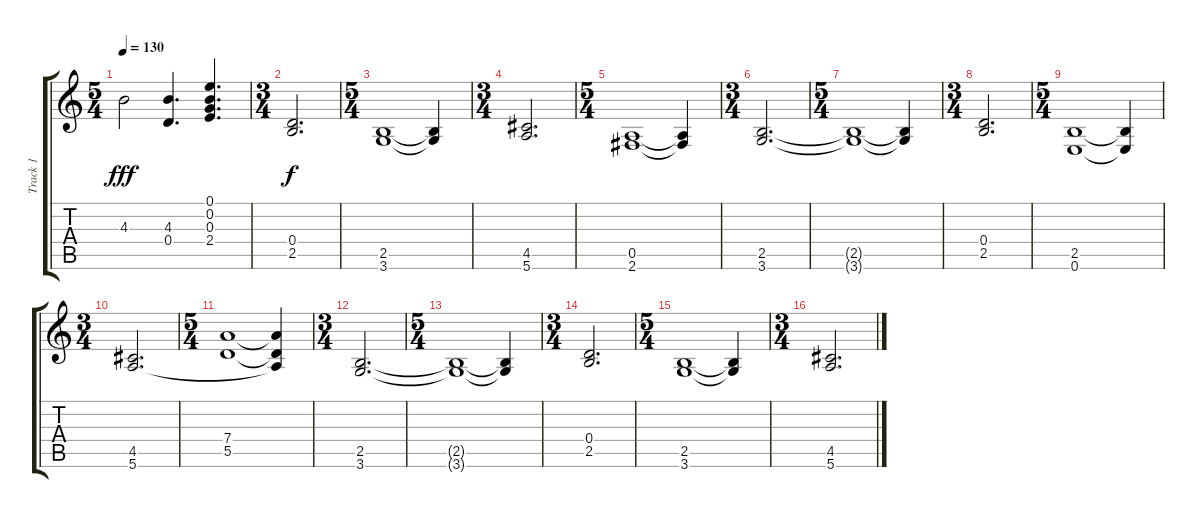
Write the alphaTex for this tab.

\track ("Track 1" "Track 1") {instrument acousticguitarsteel}
\staff {score tabs}
\tuning (E4 B3 G3 D3 A2 E2) {hide}
\ts (5 4)
\tempo 130
\clef g2
\ks c
4.3.2{dy fff} (4.3 0.4{t}).4{d} (0.1 0.2 0.3 2.4).4{d volume 9} |
\ts (3 4)
(0.4 2.5).2{d dy f volume 4 balance 0 instrument overdrivenguitar} |
\ts (5 4)
(2.5 3.6).1 (2.5{t} 3.6{t}).4 |
\ts (3 4)
(4.5 5.6).2{d} |
\ts (5 4)
(0.5 2.6).1 (0.5{t} 2.6{t}).4 |
\ts (3 4)
(2.5 3.6).2{d} |
\ts (5 4)
(2.5{t} 3.6{t}).1 (2.5{t} 3.6{t}).4 |
\ts (3 4)
(0.4 2.5).2{d} |
\ts (5 4)
(2.5 0.6).1 (2.5{t} 0.6{t}).4 |
\ts (3 4)
(4.5 5.6).2{d} |
\ts (5 4)
(7.4 5.5).1 (7.4{t} 5.5{t} 5.6{t}).4 |
\ts (3 4)
(2.5 3.6).2{d} |
\ts (5 4)
(2.5{t} 3.6{t}).1 (2.5{t} 3.6{t}).4 |
\ts (3 4)
(0.4 2.5).2{d} |
\ts (5 4)
(2.5 3.6).1 (2.5{t} 3.6{t}).4 |
\ts (3 4)
(4.5 5.6).2{d}
